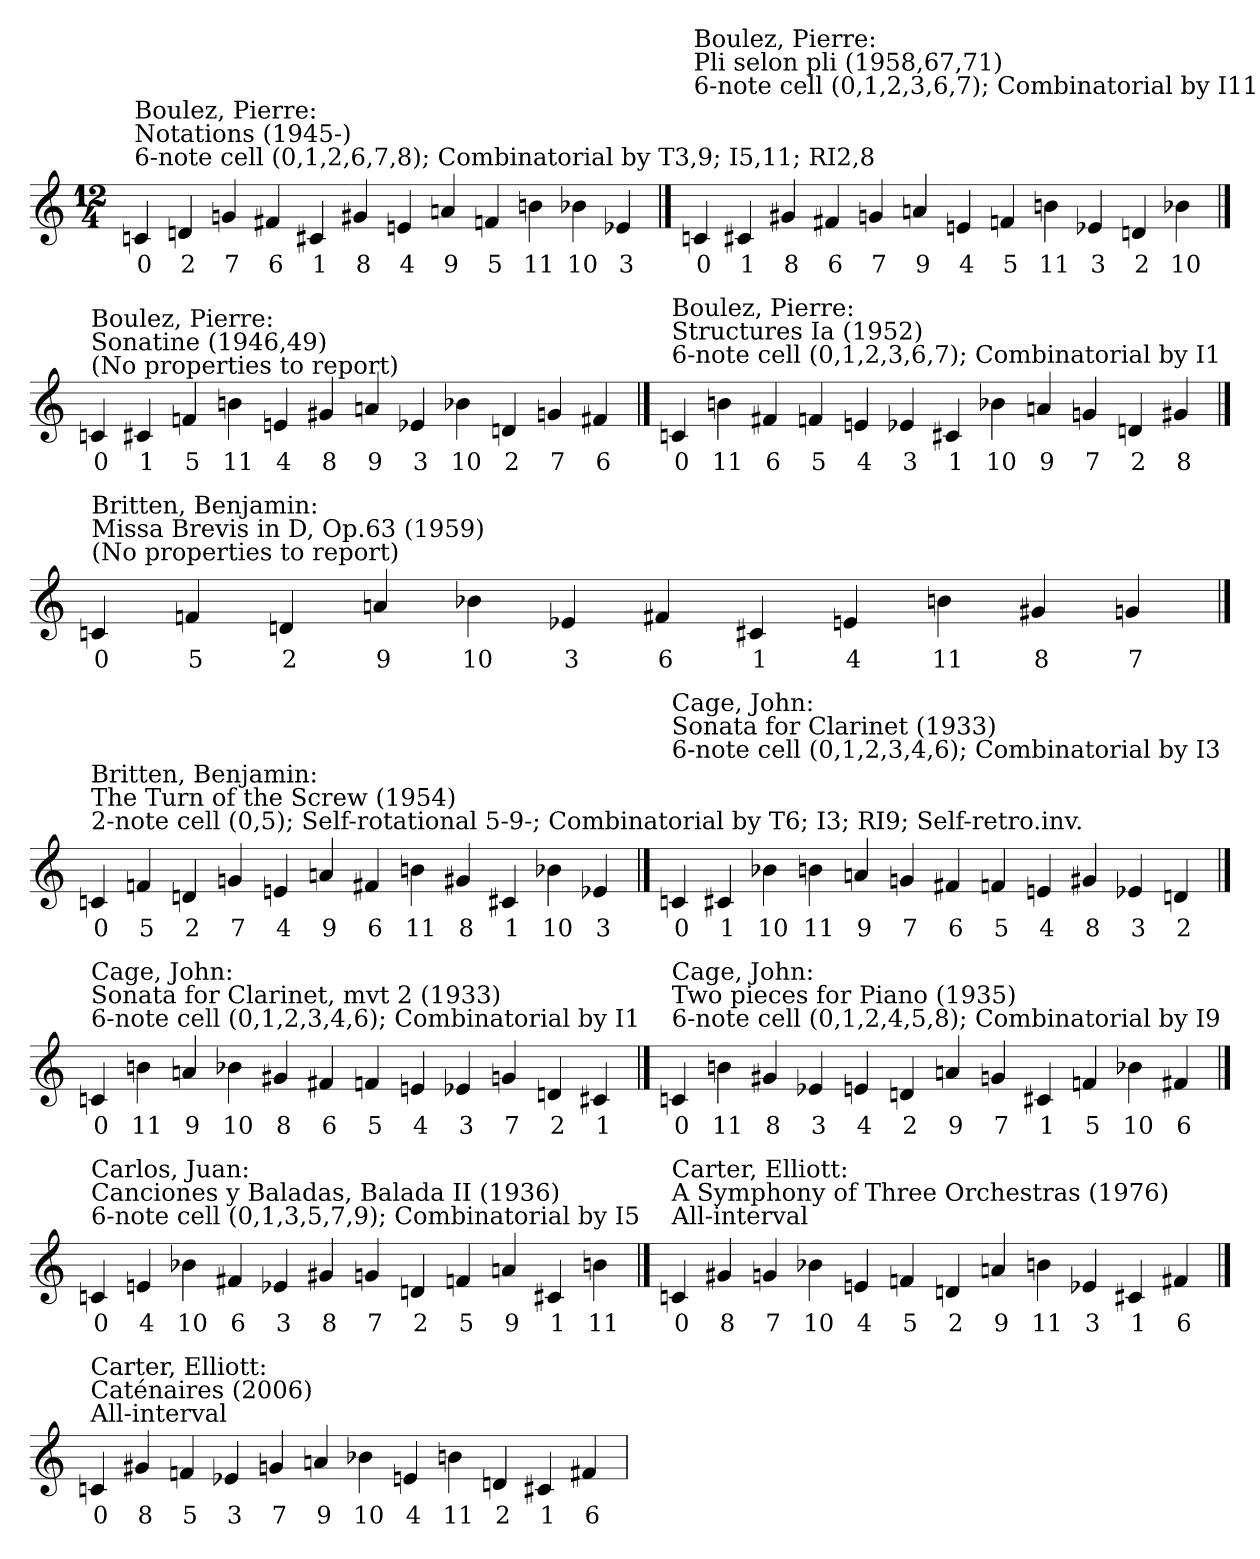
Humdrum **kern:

**kern	**text
*part1	*part1
*staff1	*staff1
!!LO:LB:g=z
*M12/4	*
==97	==97
!LO:TX:t=Boulez, Pierre&colon; \nNotations (1945-)\n6-note cell (0,1,2,6,7,8); Combinatorial by T3,9; I5,11; RI2,8	!
4cn	0
4dn	2
4gn	7
4f#X	6
4c#X	1
4g#X	8
4en	4
4an	9
4fn	5
4bn	11
4b-X	10
4e-X	3
!!LO:LB:g=z
==98	==98
!LO:TX:t=Boulez, Pierre&colon; \nPli selon pli (1958,67,71)\n6-note cell (0,1,2,3,6,7); Combinatorial by I11	!
4cn	0
4c#X	1
4g#X	8
4f#X	6
4gn	7
4an	9
4en	4
4fn	5
4bn	11
4e-X	3
4dn	2
4b-X	10
!!LO:LB:g=z
==99	==99
!LO:TX:t=Boulez, Pierre&colon; \nSonatine (1946,49)\n(No properties to report)	!
4cn	0
4c#X	1
4fn	5
4bn	11
4en	4
4g#X	8
4an	9
4e-X	3
4b-X	10
4dn	2
4gn	7
4f#X	6
!!LO:LB:g=z
==100	==100
!LO:TX:t=Boulez, Pierre&colon; \nStructures Ia (1952)\n6-note cell (0,1,2,3,6,7); Combinatorial by I1	!
4cn	0
4bn	11
4f#X	6
4fn	5
4en	4
4e-X	3
4c#X	1
4b-X	10
4an	9
4gn	7
4dn	2
4g#X	8
!!LO:LB:g=z
==101	==101
!LO:TX:t=Britten, Benjamin&colon; \nMissa Brevis in D, Op.63 (1959)\n(No properties to report)	!
4cn	0
4fn	5
4dn	2
4an	9
4b-X	10
4e-X	3
4f#X	6
4c#X	1
4en	4
4bn	11
4g#X	8
4gn	7
!!LO:LB:g=z
==102	==102
!LO:TX:t=Britten, Benjamin&colon; \nThe Turn of the Screw (1954)\n2-note cell (0,5); Self-rotational 5-9-; Combinatorial by T6; I3; RI9; Self-retro.inv.	!
4cn	0
4fn	5
4dn	2
4gn	7
4en	4
4an	9
4f#X	6
4bn	11
4g#X	8
4c#X	1
4b-X	10
4e-X	3
!!LO:LB:g=z
==103	==103
!LO:TX:t=Cage, John&colon; \nSonata for Clarinet (1933)\n6-note cell (0,1,2,3,4,6); Combinatorial by I3	!
4cn	0
4c#X	1
4b-X	10
4bn	11
4an	9
4gn	7
4f#X	6
4fn	5
4en	4
4g#X	8
4e-X	3
4dn	2
!!LO:LB:g=z
==104	==104
!LO:TX:t=Cage, John&colon; \nSonata for Clarinet, mvt 2 (1933)\n6-note cell (0,1,2,3,4,6); Combinatorial by I1	!
4cn	0
4bn	11
4an	9
4b-X	10
4g#X	8
4f#X	6
4fn	5
4en	4
4e-X	3
4gn	7
4dn	2
4c#X	1
!!LO:LB:g=z
==105	==105
!LO:TX:t=Cage, John&colon; \nTwo pieces for Piano (1935)\n6-note cell (0,1,2,4,5,8); Combinatorial by I9	!
4cn	0
4bn	11
4g#X	8
4e-X	3
4en	4
4dn	2
4an	9
4gn	7
4c#X	1
4fn	5
4b-X	10
4f#X	6
!!LO:LB:g=z
==106	==106
!LO:TX:t=Carlos, Juan&colon; \nCanciones y Baladas, Balada II (1936)\n6-note cell (0,1,3,5,7,9); Combinatorial by I5	!
4cn	0
4en	4
4b-X	10
4f#X	6
4e-X	3
4g#X	8
4gn	7
4dn	2
4fn	5
4an	9
4c#X	1
4bn	11
!!LO:LB:g=z
==107	==107
!LO:TX:t=Carter, Elliott&colon; \nA Symphony of Three Orchestras (1976)\nAll-interval	!
4cn	0
4g#X	8
4gn	7
4b-X	10
4en	4
4fn	5
4dn	2
4an	9
4bn	11
4e-X	3
4c#X	1
4f#X	6
!!LO:LB:g=z
==108	==108
!LO:TX:t=Carter, Elliott&colon; \nCaténaires (2006)\nAll-interval	!
4cn	0
4g#X	8
4fn	5
4e-X	3
4gn	7
4an	9
4b-X	10
4en	4
4bn	11
4dn	2
4c#X	1
4f#X	6
=	=
*-	*-
